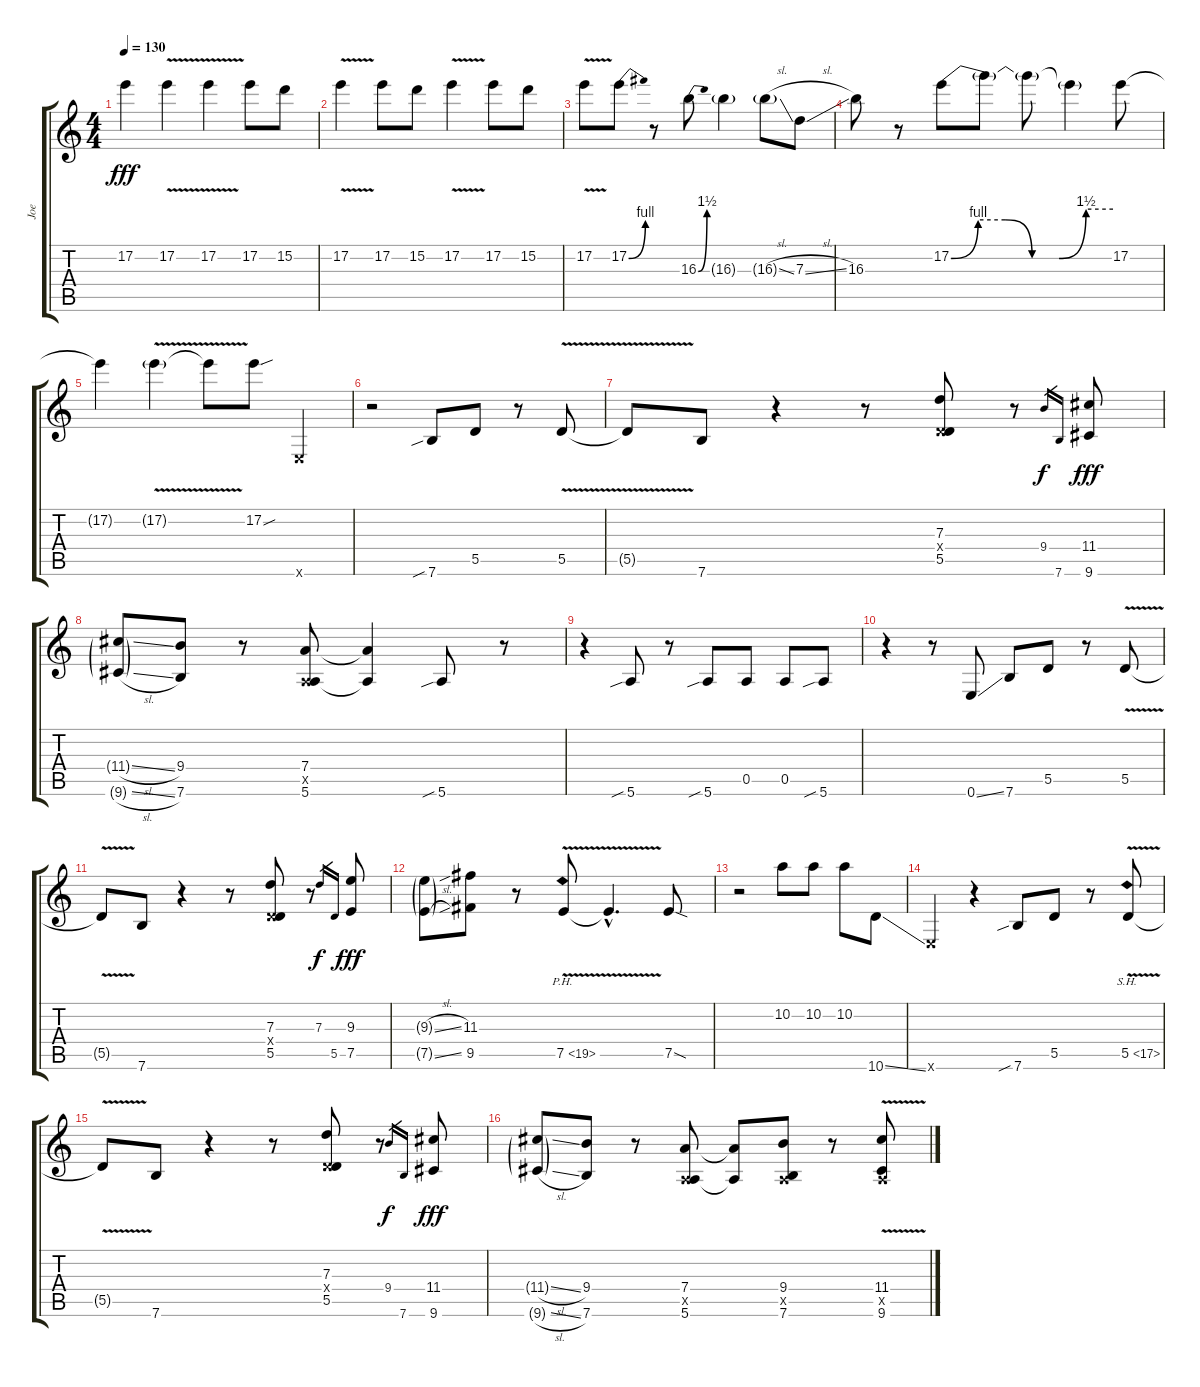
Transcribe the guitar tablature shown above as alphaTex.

\track ("Joe" "Joe") {instrument overdrivenguitar}
\staff {score tabs}
\tuning (E4 B3 G3 D3 A2 E2) {hide}
\ts (4 4)
\tempo 130
\clef g2
\ks c
17.2{t}.4{dy fff} 17.2{v}.4 17.2{v}.4 17.2.8 15.2.8 |
17.2{v}.4 17.2.8 15.2.8 17.2{v}.4 17.2.8 15.2.8 |
17.2{v}.8 17.2{be (bend 0 0 60 4)}.8 r.8 16.3{be (bend 0 0 60 6)}.8 16.3{g}.4 16.3{sl g}.8 7.3{sl}.8 |
16.3.8 r.8 17.2{be (custom 0 0 10 4 20 4 30 0 40 0 50 6 60 6)}.8 17.2{t}.8 17.2{t}.8 17.2{t}.4 17.2.8 |
17.2{t}.4 17.2{v g}.4 17.2{t}.8 17.2{sou}.8 0.6{x}.4 |
r.2 7.6{sib}.8 5.5.8 r.8 5.5{v}.8 |
5.5{t}.8 7.6.8 r.4 r.8 (7.3 0.4{x} 5.5).8 r.8 9.4.16{gr dy f} 7.6.16{gr} (11.4 9.6).8{dy fff} |
(11.4{sl g} 9.6{sl g}).8 (9.4 7.6).8 r.8 (7.4 0.5{x} 5.6).8 (7.4{t} 5.6{t}).4 5.6{sib}.8 r.8 |
r.4 5.6{sib}.8 r.8 5.6{sib}.8 0.5.8 0.5.8 5.6{sib}.8 |
r.4 r.8 0.6{ss}.8 7.6.8 5.5.8 r.8 5.5{v}.8 |
5.5{t}.8 7.6.8 r.4 r.8 (7.3 0.4{x} 5.5).8 r.8 7.3.16{gr dy f} 5.5.16{gr} (9.3 7.5).8{dy fff} |
(9.3{sl g} 7.5{sl g}).8 (11.3 9.5).8 r.8 7.5{ph 12 v}.8 7.5{hac t}.4{d} 7.5{sod}.8 |
r.2 10.2.8 10.2.8 10.2.8 10.6{ss}.8 |
0.6{x}.4 r.4 7.6{sib}.8 5.5.8 r.8 5.5{sh 12 v}.8 |
5.5{t}.8 7.6.8 r.4 r.8 (7.3 0.4{x} 5.5).8 r.8 9.4.16{gr dy f} 7.6.16{gr} (11.4 9.6).8{dy fff} |
(11.4{sl g} 9.6{sl g}).8 (9.4 7.6).8 r.8 (7.4 0.5{x} 5.6).8 (7.4{t} 5.6{t}).8 (9.4 0.5{x} 7.6).8 r.8 (11.4{v} 0.5{x} 9.6{v}).8
